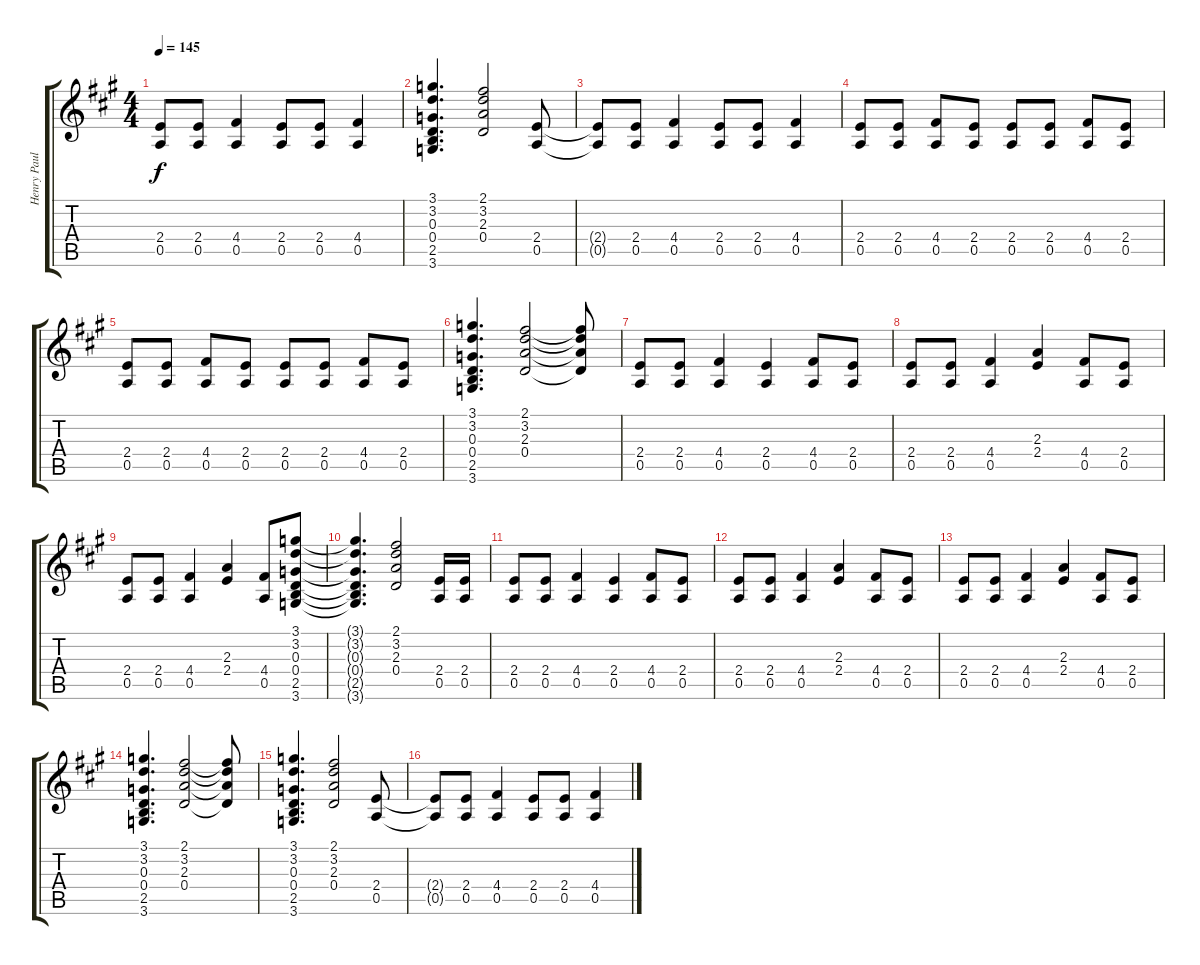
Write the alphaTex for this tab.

\track ("Henry Paul Guitar" "Henry Paul") {instrument overdrivenguitar}
\staff {score tabs}
\tuning (E4 B3 G3 D3 A2 E2) {hide}
\ts (4 4)
\tempo 145
\clef g2
\ks a
(2.4{t} 0.5{t}).8{dy f} (2.4 0.5).8 (4.4 0.5).4 (2.4 0.5).8 (2.4 0.5).8 (4.4 0.5).4 |
(3.1 3.2 0.3 0.4 2.5 3.6).4{d} (2.1 3.2 2.3 0.4).2 (2.4 0.5).8 |
(2.4{t} 0.5{t}).8 (2.4 0.5).8 (4.4 0.5).4 (2.4 0.5).8 (2.4 0.5).8 (4.4 0.5).4 |
(2.4 0.5).8 (2.4 0.5).8 (4.4 0.5).8 (2.4 0.5).8 (2.4 0.5).8 (2.4 0.5).8 (4.4 0.5).8 (2.4 0.5).8 |
(2.4 0.5).8 (2.4 0.5).8 (4.4 0.5).8 (2.4 0.5).8 (2.4 0.5).8 (2.4 0.5).8 (4.4 0.5).8 (2.4 0.5).8 |
(3.1 3.2 0.3 0.4 2.5 3.6).4{d} (2.1 3.2 2.3 0.4).2 (2.1{t} 3.2{t} 2.3{t} 0.4{t}).8 |
(2.4 0.5).8 (2.4 0.5).8 (4.4 0.5).4 (2.4 0.5).4 (4.4 0.5).8 (2.4 0.5).8 |
(2.4 0.5).8 (2.4 0.5).8 (4.4 0.5).4 (2.3 2.4).4 (4.4 0.5).8 (2.4 0.5).8 |
(2.4 0.5).8 (2.4 0.5).8 (4.4 0.5).4 (2.3 2.4).4 (4.4 0.5).8 (3.1 3.2 0.3 0.4 2.5 3.6).8 |
(3.1{t} 3.2{t} 0.3{t} 0.4{t} 2.5{t} 3.6{t}).4{d} (2.1 3.2 2.3 0.4).2 (2.4 0.5).16 (2.4 0.5).16 |
(2.4 0.5).8 (2.4 0.5).8 (4.4 0.5).4 (2.4 0.5).4 (4.4 0.5).8 (2.4 0.5).8 |
(2.4 0.5).8 (2.4 0.5).8 (4.4 0.5).4 (2.3 2.4).4 (4.4 0.5).8 (2.4 0.5).8 |
(2.4 0.5).8 (2.4 0.5).8 (4.4 0.5).4 (2.3 2.4).4 (4.4 0.5).8 (2.4 0.5).8 |
(3.1 3.2 0.3 0.4 2.5 3.6).4{d} (2.1 3.2 2.3 0.4).2 (2.1{t} 3.2{t} 2.3{t} 0.4{t}).8 |
(3.1 3.2 0.3 0.4 2.5 3.6).4{d volume 6} (2.1 3.2 2.3 0.4).2 (2.4 0.5).8 |
(2.4{t} 0.5{t}).8 (2.4 0.5).8 (4.4 0.5).4 (2.4 0.5).8 (2.4 0.5).8 (4.4 0.5).4
